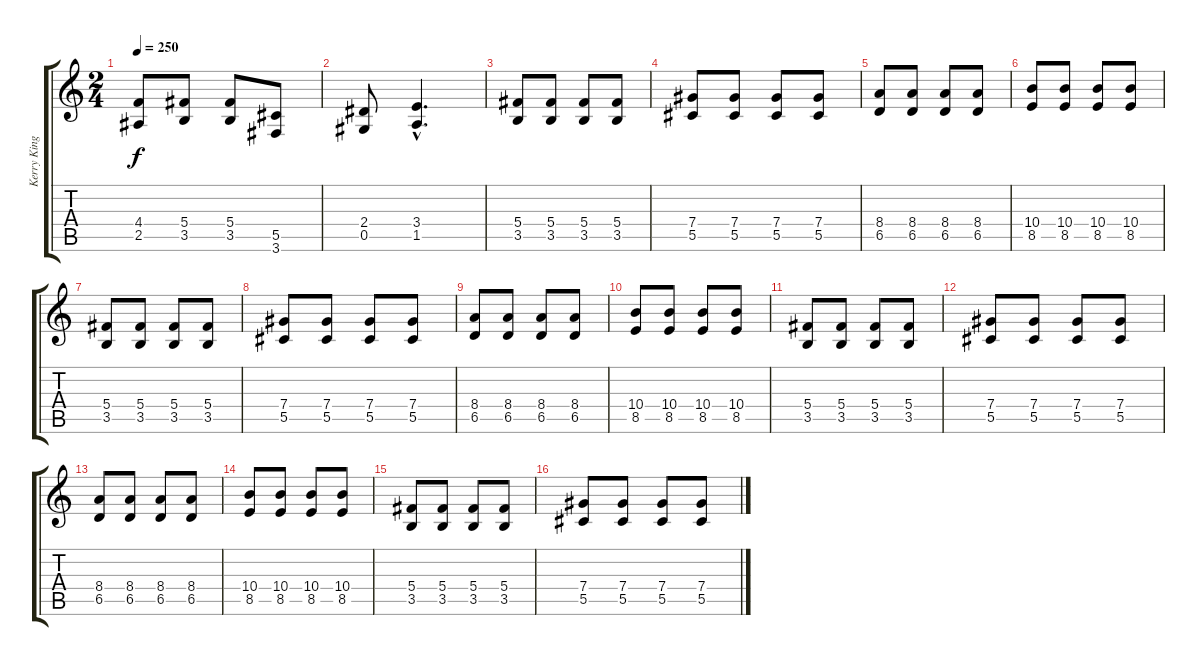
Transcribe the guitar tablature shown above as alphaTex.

\track ("Kerry King" "Kerry King") {instrument distortionguitar}
\staff {score tabs}
\tuning (Eb4 Bb3 Gb3 Db3 Ab2 Eb2) {hide}
\ts (2 4)
\tempo 250
\clef g2
\ks c
(4.4 2.5).8{dy f} (5.4 3.5).8 (5.4 3.5).8 (5.5 3.6).8 |
(2.4 0.5).8 (3.4{hac} 1.5{hac}).4{d} |
(5.4 3.5).8 (5.4 3.5).8 (5.4 3.5).8 (5.4 3.5).8 |
(7.4 5.5).8 (7.4 5.5).8 (7.4 5.5).8 (7.4 5.5).8 |
(8.4 6.5).8 (8.4 6.5).8 (8.4 6.5).8 (8.4 6.5).8 |
(10.4 8.5).8 (10.4 8.5).8 (10.4 8.5).8 (10.4 8.5).8 |
(5.4 3.5).8 (5.4 3.5).8 (5.4 3.5).8 (5.4 3.5).8 |
(7.4 5.5).8 (7.4 5.5).8 (7.4 5.5).8 (7.4 5.5).8 |
(8.4 6.5).8 (8.4 6.5).8 (8.4 6.5).8 (8.4 6.5).8 |
(10.4 8.5).8 (10.4 8.5).8 (10.4 8.5).8 (10.4 8.5).8 |
(5.4 3.5).8 (5.4 3.5).8 (5.4 3.5).8 (5.4 3.5).8 |
(7.4 5.5).8 (7.4 5.5).8 (7.4 5.5).8 (7.4 5.5).8 |
(8.4 6.5).8 (8.4 6.5).8 (8.4 6.5).8 (8.4 6.5).8 |
(10.4 8.5).8 (10.4 8.5).8 (10.4 8.5).8 (10.4 8.5).8 |
(5.4 3.5).8 (5.4 3.5).8 (5.4 3.5).8 (5.4 3.5).8 |
(7.4 5.5).8 (7.4 5.5).8 (7.4 5.5).8 (7.4 5.5).8
